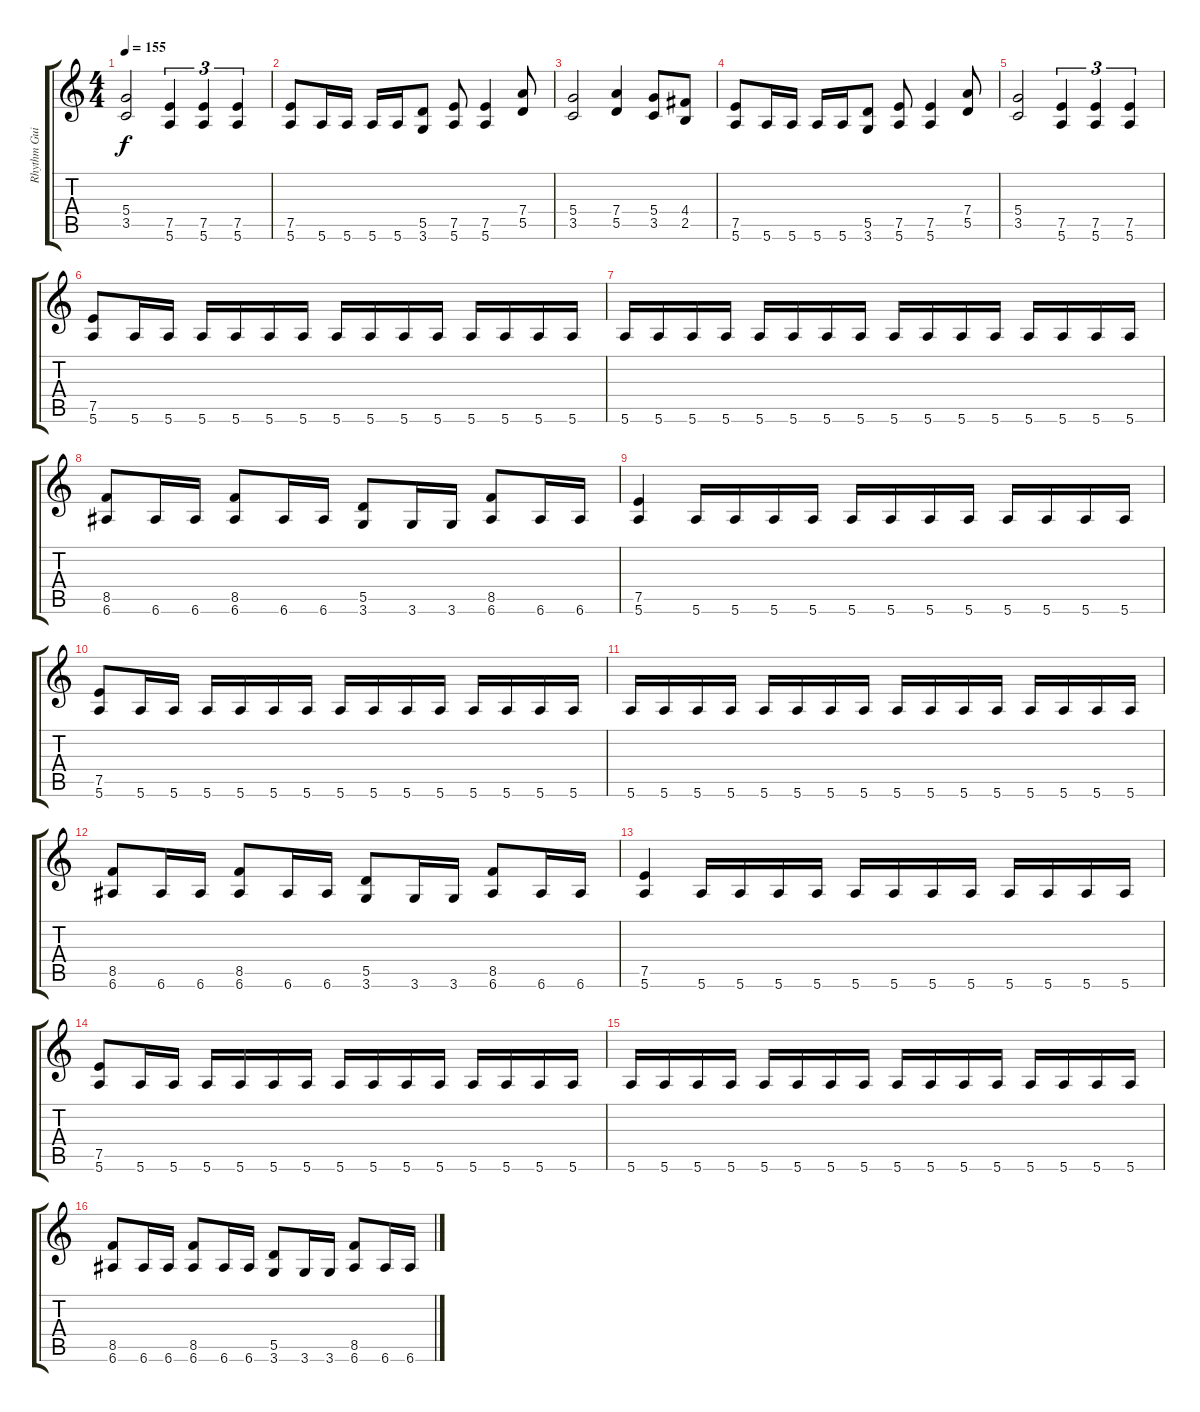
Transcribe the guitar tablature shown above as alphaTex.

\track ("Rhythm Guitar" "Rhythm Gui") {instrument distortionguitar}
\staff {score tabs}
\tuning (E4 B3 G3 D3 A2 E2) {hide}
\ts (4 4)
\tempo 155
\clef g2
\ks c
(5.4 3.5).2{dy f} (7.5 5.6).4{tu (3 2)} (7.5 5.6).4{tu (3 2)} (7.5 5.6).4{tu (3 2)} |
(7.5 5.6).8 5.6.16 5.6.16 5.6.16 5.6.16 (5.5 3.6).8 (7.5 5.6).8 (7.5 5.6).4 (7.4 5.5).8 |
(5.4 3.5).2 (7.4 5.5).4 (5.4 3.5).8 (4.4 2.5).8 |
(7.5 5.6).8 5.6.16 5.6.16 5.6.16 5.6.16 (5.5 3.6).8 (7.5 5.6).8 (7.5 5.6).4 (7.4 5.5).8 |
(5.4 3.5).2 (7.5 5.6).4{tu (3 2)} (7.5 5.6).4{tu (3 2)} (7.5 5.6).4{tu (3 2)} |
(7.5 5.6).8 5.6.16 5.6.16 5.6.16 5.6.16 5.6.16 5.6.16 5.6.16 5.6.16 5.6.16 5.6.16 5.6.16 5.6.16 5.6.16 5.6.16 |
5.6.16 5.6.16 5.6.16 5.6.16 5.6.16 5.6.16 5.6.16 5.6.16 5.6.16 5.6.16 5.6.16 5.6.16 5.6.16 5.6.16 5.6.16 5.6.16 |
(8.5 6.6).8 6.6.16 6.6.16 (8.5 6.6).8 6.6.16 6.6.16 (5.5 3.6).8 3.6.16 3.6.16 (8.5 6.6).8 6.6.16 6.6.16 |
(7.5 5.6).4 5.6.16 5.6.16 5.6.16 5.6.16 5.6.16 5.6.16 5.6.16 5.6.16 5.6.16 5.6.16 5.6.16 5.6.16 |
(7.5 5.6).8 5.6.16 5.6.16 5.6.16 5.6.16 5.6.16 5.6.16 5.6.16 5.6.16 5.6.16 5.6.16 5.6.16 5.6.16 5.6.16 5.6.16 |
5.6.16 5.6.16 5.6.16 5.6.16 5.6.16 5.6.16 5.6.16 5.6.16 5.6.16 5.6.16 5.6.16 5.6.16 5.6.16 5.6.16 5.6.16 5.6.16 |
(8.5 6.6).8 6.6.16 6.6.16 (8.5 6.6).8 6.6.16 6.6.16 (5.5 3.6).8 3.6.16 3.6.16 (8.5 6.6).8 6.6.16 6.6.16 |
(7.5 5.6).4 5.6.16 5.6.16 5.6.16 5.6.16 5.6.16 5.6.16 5.6.16 5.6.16 5.6.16 5.6.16 5.6.16 5.6.16 |
(7.5 5.6).8 5.6.16 5.6.16 5.6.16 5.6.16 5.6.16 5.6.16 5.6.16 5.6.16 5.6.16 5.6.16 5.6.16 5.6.16 5.6.16 5.6.16 |
5.6.16 5.6.16 5.6.16 5.6.16 5.6.16 5.6.16 5.6.16 5.6.16 5.6.16 5.6.16 5.6.16 5.6.16 5.6.16 5.6.16 5.6.16 5.6.16 |
(8.5 6.6).8 6.6.16 6.6.16 (8.5 6.6).8 6.6.16 6.6.16 (5.5 3.6).8 3.6.16 3.6.16 (8.5 6.6).8 6.6.16 6.6.16
